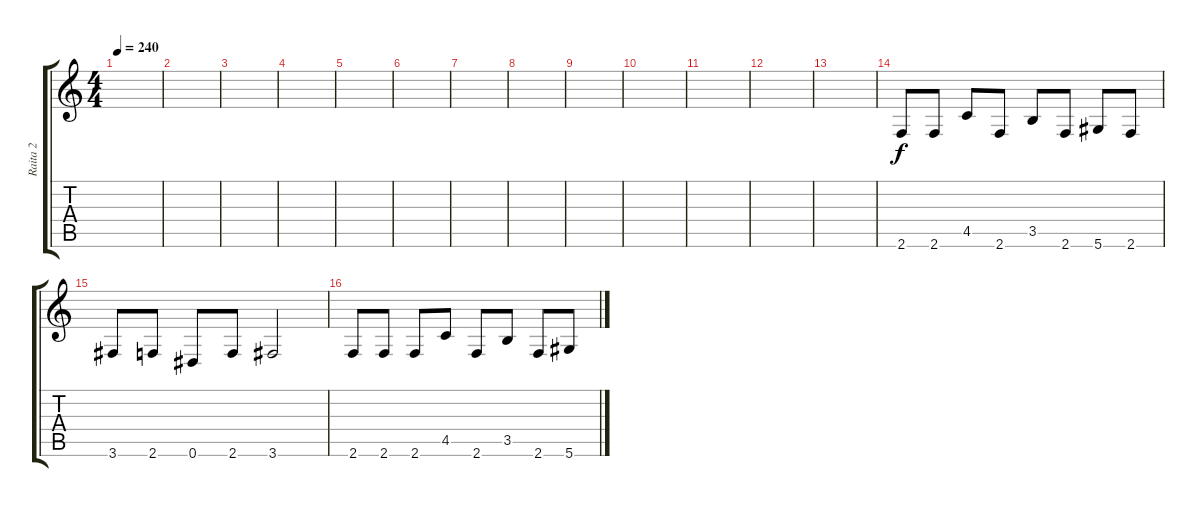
\track ("Raita 2" "Raita 2") {instrument overdrivenguitar}
\staff {score tabs}
\tuning (Eb4 Bb3 Gb3 Db3 Ab2 Eb2) {hide}
\ts (4 4)
\tempo 240
\clef g2
\ks c
|
|
|
|
|
|
|
|
|
|
|
|
|
2.6.8 2.6.8 4.5.8 2.6.8 3.5.8 2.6.8 5.6.8 2.6.8 |
3.6.8 2.6.8 0.6.8 2.6.8 3.6.2 |
2.6.8 2.6.8 2.6.8 4.5.8 2.6.8 3.5.8 2.6.8 5.6.8
